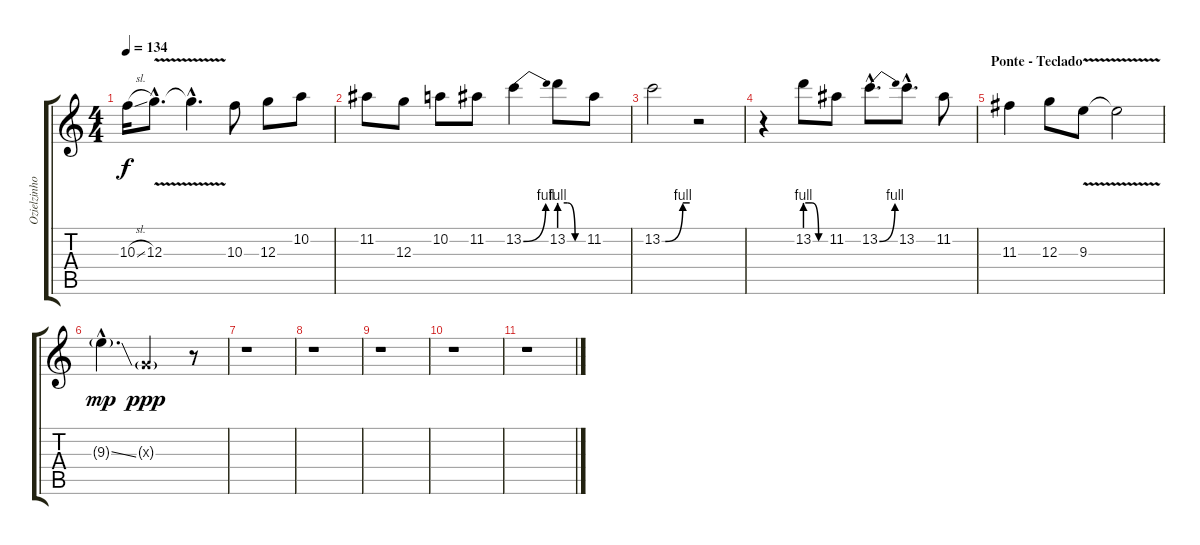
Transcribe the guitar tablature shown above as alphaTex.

\track ("Ozielzinho" "Ozielzinho") {instrument overdrivenguitar}
\staff {score tabs}
\tuning (E4 B3 G3 D3 A2 E2) {hide}
\ts (4 4)
\tempo 134
\clef g2
\ks c
10.3{sl}.16{dy f} 12.3{v hac}.8{d} 12.3{hac t}.4{d} 10.3.8 12.3.8 10.2.8 |
11.2.8 12.3.8 10.2.8 11.2.8 13.2{be (bend 0 0 60 4)}.4 13.2{be (custom 0 4 20 4 40 0 60 0)}.8 11.2.8 |
13.2{be (custom 0 0 7 0 45 4 60 4)}.2 r.2 |
r.4 13.2{be (custom 0 4 20 4 40 0 60 0)}.8 11.2.8 13.2{be (bend 0 0 60 4) hac}.8{d} 13.2{hac}.8{d} 11.2.8 |
\section ("" "Ponte - Teclado")
11.3.4 12.3.8 9.3{v}.8 9.3{t}.2 |
9.3{ss g hac}.4{d dy mp} 0.3{g x}.2{dy ppp} r.8 |
r.1 |
r.1{volume 0} |
r.1 |
r.1 |
r.1
